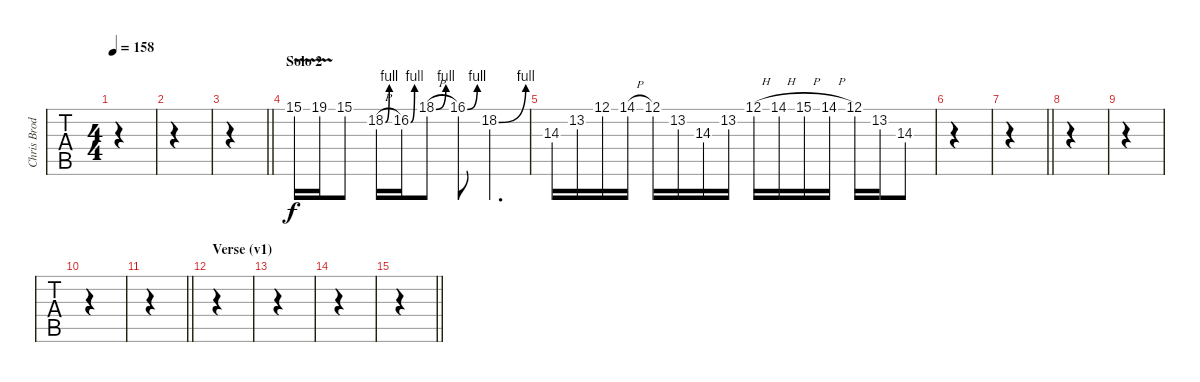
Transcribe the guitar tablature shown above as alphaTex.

\track ("Chris Broderick (Solos)" "Chris Brod") {instrument distortionguitar}
\staff {tabs}
\tuning (E4 B3 G3 D3 A2 E2) {hide}
\ts (4 4)
\tempo 158
\clef g2
\ks c
|
|
\barLineRight lightlight
|
\section ("" "Solo 2")
15.1{v}.16 19.1{v}.16 15.1.8 18.2{be (bend 0 0 60 4) h}.16 16.2{be (bend 0 0 60 4)}.16 18.1{be (bend 0 0 60 4) h}.8 16.1{be (bend 0 0 60 4)}.8 18.2{be (bend 0 0 60 4)}.4{d} |
14.3.16 13.2.16 12.1.16 14.1{h}.16 12.1.16 13.2.16 14.3.16 13.2.16 12.1{h}.16 14.1{h}.16 15.1{h}.16 14.1{h}.16 12.1.16 13.2.16 14.3.8 |
|
\barLineRight lightlight
|
|
|
|
\barLineRight lightlight
|
\section ("" "Verse (v1)")
|
|
|
\barLineRight lightlight
